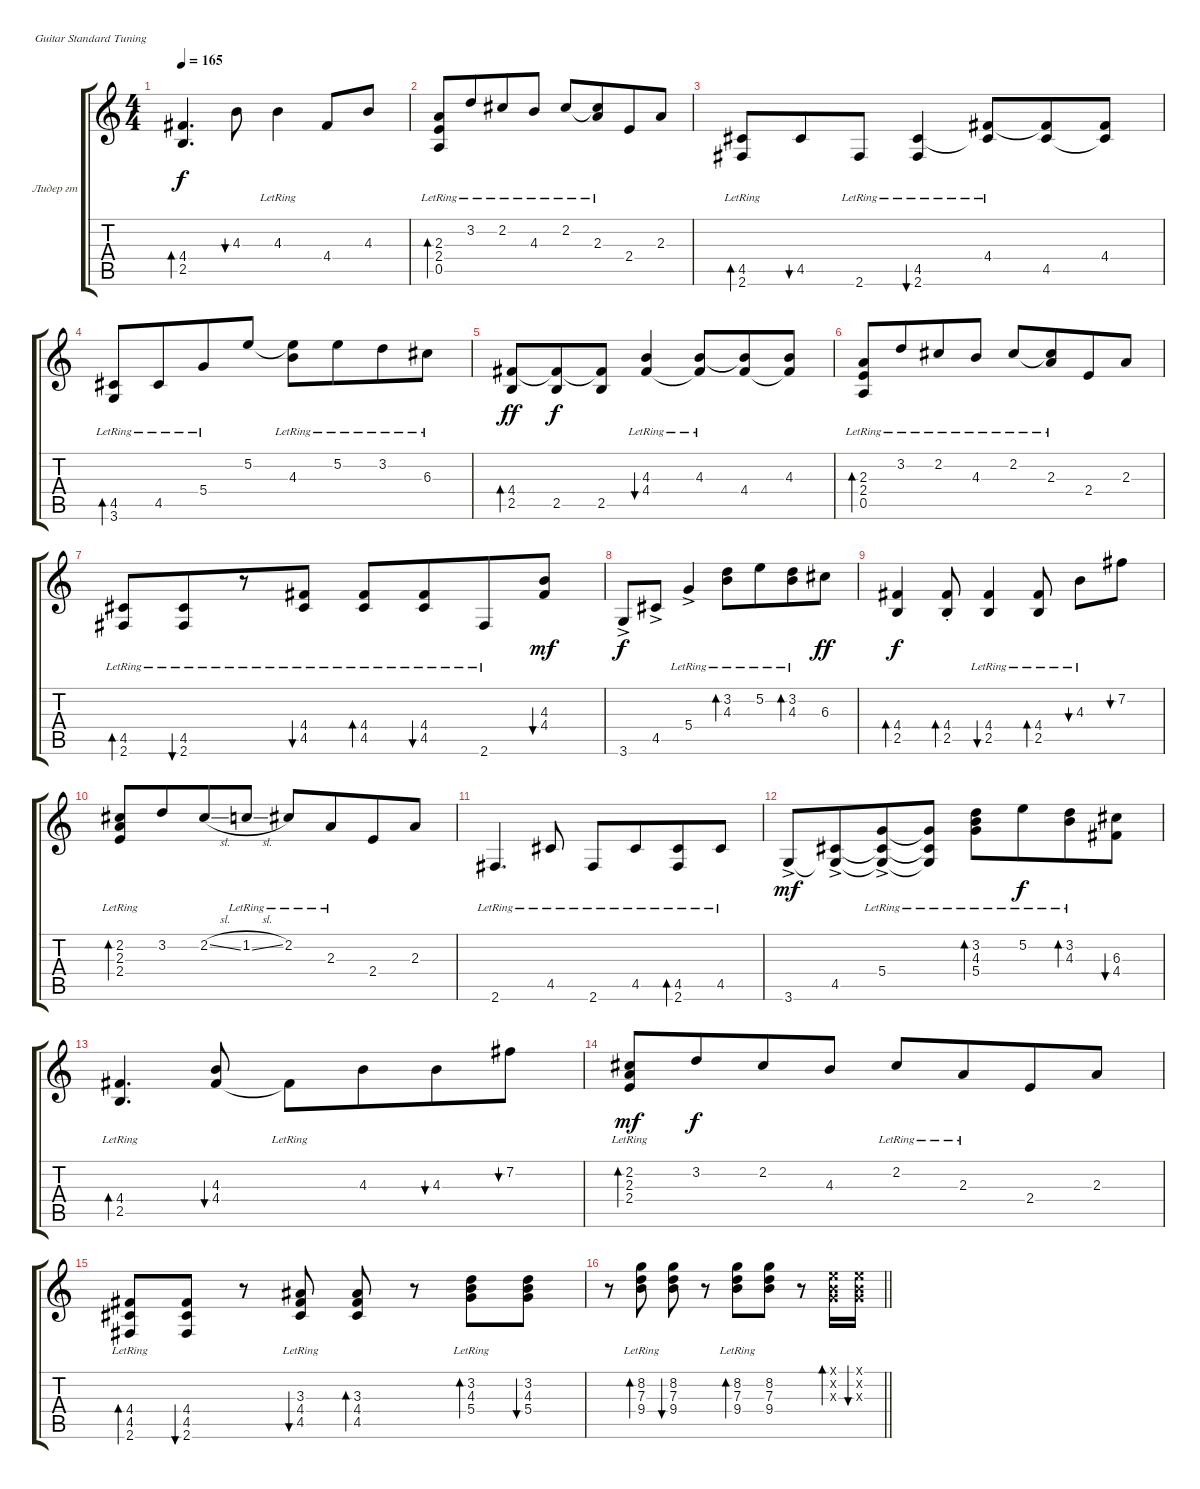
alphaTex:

\bracketExtendMode groupsimilarinstruments
\firstSystemTrackNameOrientation horizontal
\otherSystemsTrackNameOrientation horizontal
\track ("Юрий Каспарян" "Лидер гт") {instrument acousticguitarsteel}
\staff {score tabs}
\tuning (E4 B3 G3 D3 A2 E2)
\ts (4 4)
\tempo 165
\clef g2
\ks c
(4.4 2.5).4{d bd 30 dy f} 4.3.8{bu 30} 4.3{lr}.4 4.4.8 4.3.8 |
(2.3{lr} 2.4{lr} 0.5).8{bd 121} 3.2{lr}.8{beam merge} 2.2{lr}.8 4.3{lr}.8 2.2{lr}.8 (2.2{lr t} 2.3).8{beam merge} 2.4.8 2.3.8 |
(4.5{lr} 2.6{lr}).8{bd 60} 4.5.8{bu 120 beam merge} 2.6{lr}.8 (4.5{lr} 2.6).4{bu 60} (4.4 4.5{lr t}).8{beam merge} (4.4{t} 4.5).8 (4.4 4.5{t}).8 |
(4.5{lr} 3.6{lr}).8{bd 60} 4.5{lr}.8{beam merge} 5.4{lr}.8 5.2.8 (4.3{lr} 5.2{t}).8 5.2{lr}.8{beam merge} 3.2{lr}.8 6.3{lr}.8 |
(4.4 2.5).8{bd 60 dy ff beam merge} (4.4{t} 2.5).8{dy f beam merge} (4.4{t} 2.5).8 (4.3 4.4{lr}).4{bu 60} (4.3 4.4{lr t}).8{beam merge} (4.3{t} 4.4).8 (4.3 4.4{t}).8 |
(2.3{lr} 2.4{lr} 0.5).8{bd 121} 3.2{lr}.8{beam merge} 2.2{lr}.8 4.3{lr}.8 2.2{lr}.8 (2.2{lr t} 2.3).8{beam merge} 2.4.8 2.3.8 |
(4.5{lr} 2.6{lr}).8{bd 30} (4.5{lr} 2.6{lr}).8{bu 30 beam merge} r.8 (4.4{lr} 4.5{lr}).8{bu 30} (4.4 4.5{lr}).8{bd 30} (4.4 4.5{lr}).8{bu 30 beam merge} 2.6{lr}.8 (4.4 4.3).8{bu 30 dy mf} |
3.6{ac}.8{dy f} 4.5{ac}.8 5.4{ac lr}.4 (3.2{lr} 4.3{lr}).8{bd 60} 5.2{lr}.8{beam merge} (3.2{lr} 4.3).8{bd 60} 6.3.8{dy ff} |
(4.4 2.5).4{bd 60 dy f} (4.4{st} 2.5{st}).8{bd 60} (4.4{lr} 2.5{lr}).4{bu 60} (4.4{lr} 2.5{lr}).8{bd 60} 4.3{lr}.8{bu 60} 7.2.8{bu 60} |
(2.2 2.3{lr} 2.4{lr}).8{bd 120} 3.2.8{beam merge} 2.2{sl}.8 1.2{sl lr}.8 2.2{lr}.8 2.3{lr}.8{beam merge} 2.4.8 2.3.8 |
2.6{lr}.4{d} 4.5{lr}.8 2.6{lr}.8 4.5{lr}.8{beam merge} (4.5{lr} 2.6{lr}).8{bd 60} 4.5{lr}.8 |
3.6{ac}.8{dy mf} (4.5{ac} 3.6{t}).8{beam merge} (5.4{ac lr} 4.5{t} 3.6{t}).8 (5.4{lr t} 4.5{t} 3.6{t}).8 (3.2{lr} 4.3{lr} 5.4{lr}).8{bd 60} 5.2{lr}.8{dy f beam merge} (3.2{lr} 4.3).8{bd 60} (6.3 4.4).8{bu 60} |
(4.4{lr} 2.5).4{d bd 60} (4.4 4.3).8{bu 60} 4.4{lr t}.8 4.3.8{beam merge} 4.3.8{bu 60} 7.2.8{bu 60} |
(2.2 2.3{lr} 2.4{lr}).8{bd 120 dy mf} 3.2.8{dy f beam merge} 2.2.8 4.3.8 2.2{lr}.8 2.3{lr}.8{beam merge} 2.4.8 2.3.8 |
(4.4{lr} 4.5{lr} 2.6{lr}).8{bd 60} (4.4 4.5 2.6).8{bu 60} r.8 (3.3 4.4{lr} 4.5{lr}).8{bu 60} (3.3 4.4 4.5).8{bd 60} r.8 (3.2 4.3{lr} 5.4{lr}).8{bd 60} (3.2 4.3 5.4).8{bu 60} |
\barLineRight lightlight
r.8 (8.2 7.3{lr} 9.4).8{bd 60} (8.2 7.3 9.4).8{bu 60} r.8 (8.2 7.3{lr} 9.4).8{bd 60} (8.2 7.3 9.4).8 r.8 (0.2{x} 0.3{x} 0.1{x}).16{bd 60} (0.2{x} 0.3{x} 0.1{x}).16{bu 60}
